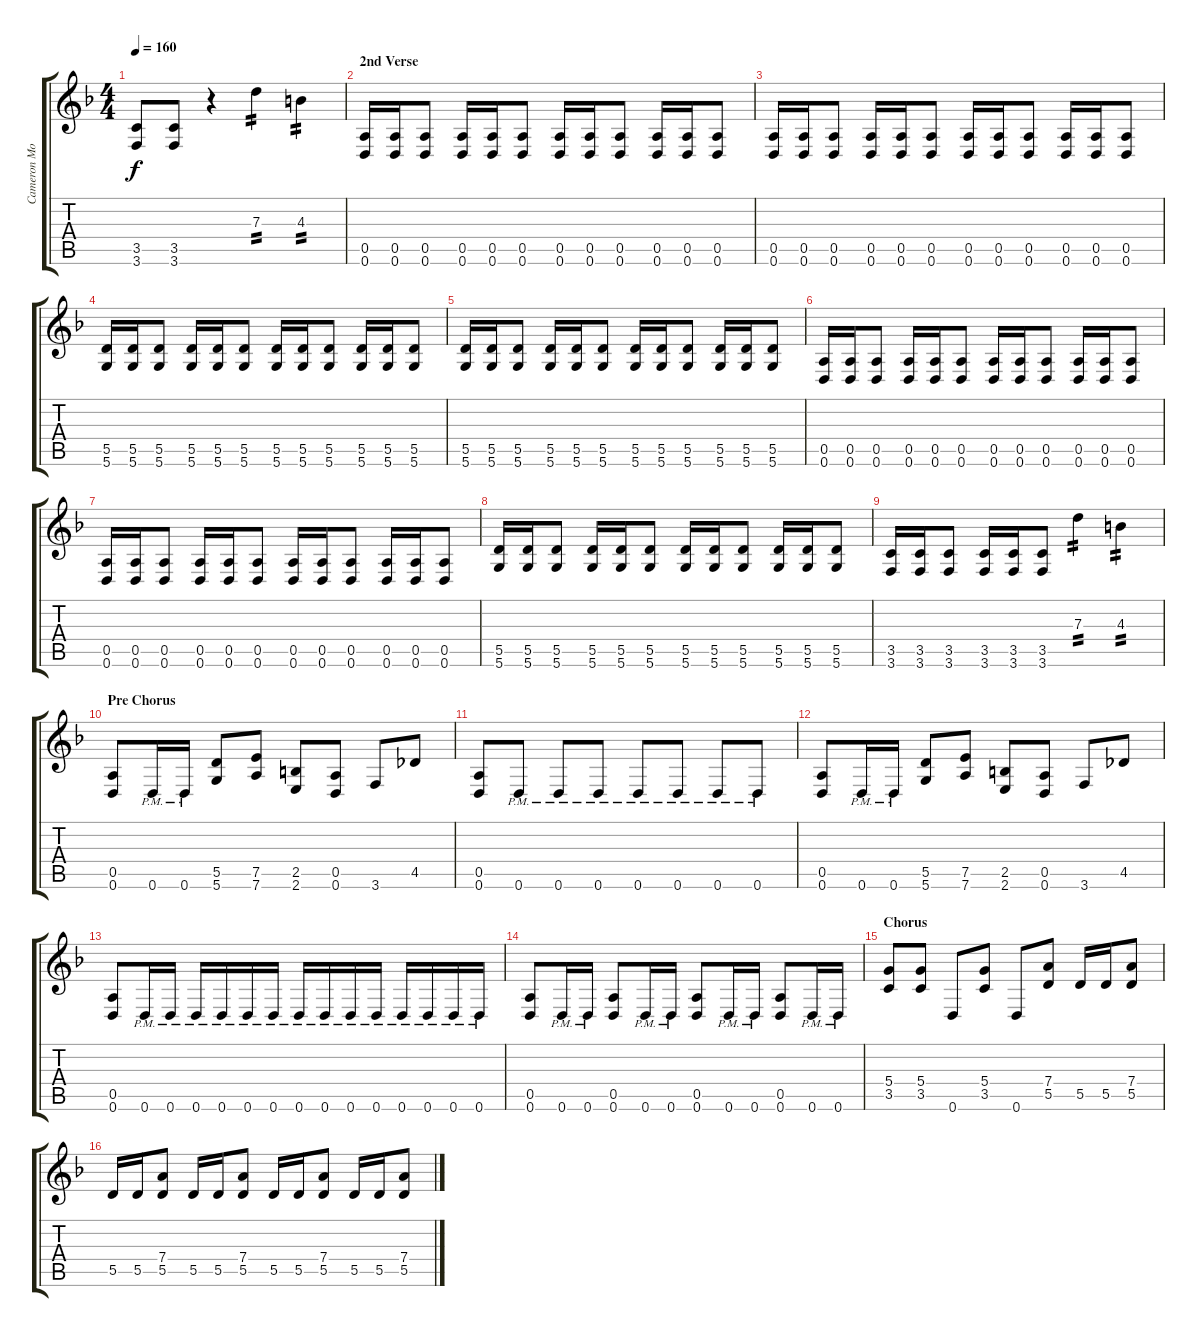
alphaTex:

\track ("Cameron Morrison" "Cameron Mo") {instrument distortionguitar}
\staff {score tabs}
\tuning (E4 B3 G3 D3 A2 D2) {hide}
\ts (4 4)
\tempo 160
\clef g2
\ks dminor
(3.5 3.6).8{dy f} (3.5 3.6).8 r.4 7.3.4{tp 2} 4.3.4{tp 2} |
\section ("" "2nd Verse")
(0.5 0.6).16 (0.5 0.6).16 (0.5 0.6).8 (0.5 0.6).16 (0.5 0.6).16 (0.5 0.6).8 (0.5 0.6).16 (0.5 0.6).16 (0.5 0.6).8 (0.5 0.6).16 (0.5 0.6).16 (0.5 0.6).8 |
(0.5 0.6).16 (0.5 0.6).16 (0.5 0.6).8 (0.5 0.6).16 (0.5 0.6).16 (0.5 0.6).8 (0.5 0.6).16 (0.5 0.6).16 (0.5 0.6).8 (0.5 0.6).16 (0.5 0.6).16 (0.5 0.6).8 |
(5.5 5.6).16 (5.5 5.6).16 (5.5 5.6).8 (5.5 5.6).16 (5.5 5.6).16 (5.5 5.6).8 (5.5 5.6).16 (5.5 5.6).16 (5.5 5.6).8 (5.5 5.6).16 (5.5 5.6).16 (5.5 5.6).8 |
(5.5 5.6).16 (5.5 5.6).16 (5.5 5.6).8 (5.5 5.6).16 (5.5 5.6).16 (5.5 5.6).8 (5.5 5.6).16 (5.5 5.6).16 (5.5 5.6).8 (5.5 5.6).16 (5.5 5.6).16 (5.5 5.6).8 |
(0.5 0.6).16 (0.5 0.6).16 (0.5 0.6).8 (0.5 0.6).16 (0.5 0.6).16 (0.5 0.6).8 (0.5 0.6).16 (0.5 0.6).16 (0.5 0.6).8 (0.5 0.6).16 (0.5 0.6).16 (0.5 0.6).8 |
(0.5 0.6).16 (0.5 0.6).16 (0.5 0.6).8 (0.5 0.6).16 (0.5 0.6).16 (0.5 0.6).8 (0.5 0.6).16 (0.5 0.6).16 (0.5 0.6).8 (0.5 0.6).16 (0.5 0.6).16 (0.5 0.6).8 |
(5.5 5.6).16 (5.5 5.6).16 (5.5 5.6).8 (5.5 5.6).16 (5.5 5.6).16 (5.5 5.6).8 (5.5 5.6).16 (5.5 5.6).16 (5.5 5.6).8 (5.5 5.6).16 (5.5 5.6).16 (5.5 5.6).8 |
(3.5 3.6).16 (3.5 3.6).16 (3.5 3.6).8 (3.5 3.6).16 (3.5 3.6).16 (3.5 3.6).8 7.3.4{tp 2} 4.3.4{tp 2} |
\section ("" "Pre Chorus")
(0.5 0.6).8 0.6{pm}.16 0.6{pm}.16 (5.5 5.6).8 (7.5 7.6).8 (2.5 2.6).8 (0.5 0.6).8 3.6.8 4.5.8 |
(0.5 0.6).8 0.6{pm}.8 0.6{pm}.8 0.6{pm}.8 0.6{pm}.8 0.6{pm}.8 0.6{pm}.8 0.6{pm}.8 |
(0.5 0.6).8 0.6{pm}.16 0.6{pm}.16 (5.5 5.6).8 (7.5 7.6).8 (2.5 2.6).8 (0.5 0.6).8 3.6.8 4.5.8 |
(0.5 0.6).8 0.6{pm}.16 0.6{pm}.16 0.6{pm}.16 0.6{pm}.16 0.6{pm}.16 0.6{pm}.16 0.6{pm}.16 0.6{pm}.16 0.6{pm}.16 0.6{pm}.16 0.6{pm}.16 0.6{pm}.16 0.6{pm}.16 0.6{pm}.16 |
(0.5 0.6).8 0.6{pm}.16 0.6{pm}.16 (0.5 0.6).8 0.6{pm}.16 0.6{pm}.16 (0.5 0.6).8 0.6{pm}.16 0.6{pm}.16 (0.5 0.6).8 0.6{pm}.16 0.6{pm}.16 |
\section ("" "Chorus")
(5.4 3.5).8 (5.4 3.5).8 0.6.8 (5.4 3.5).8 0.6.8 (7.4 5.5).8 5.5.16 5.5.16 (7.4 5.5).8 |
5.5.16 5.5.16 (7.4 5.5).8 5.5.16 5.5.16 (7.4 5.5).8 5.5.16 5.5.16 (7.4 5.5).8 5.5.16 5.5.16 (7.4 5.5).8
